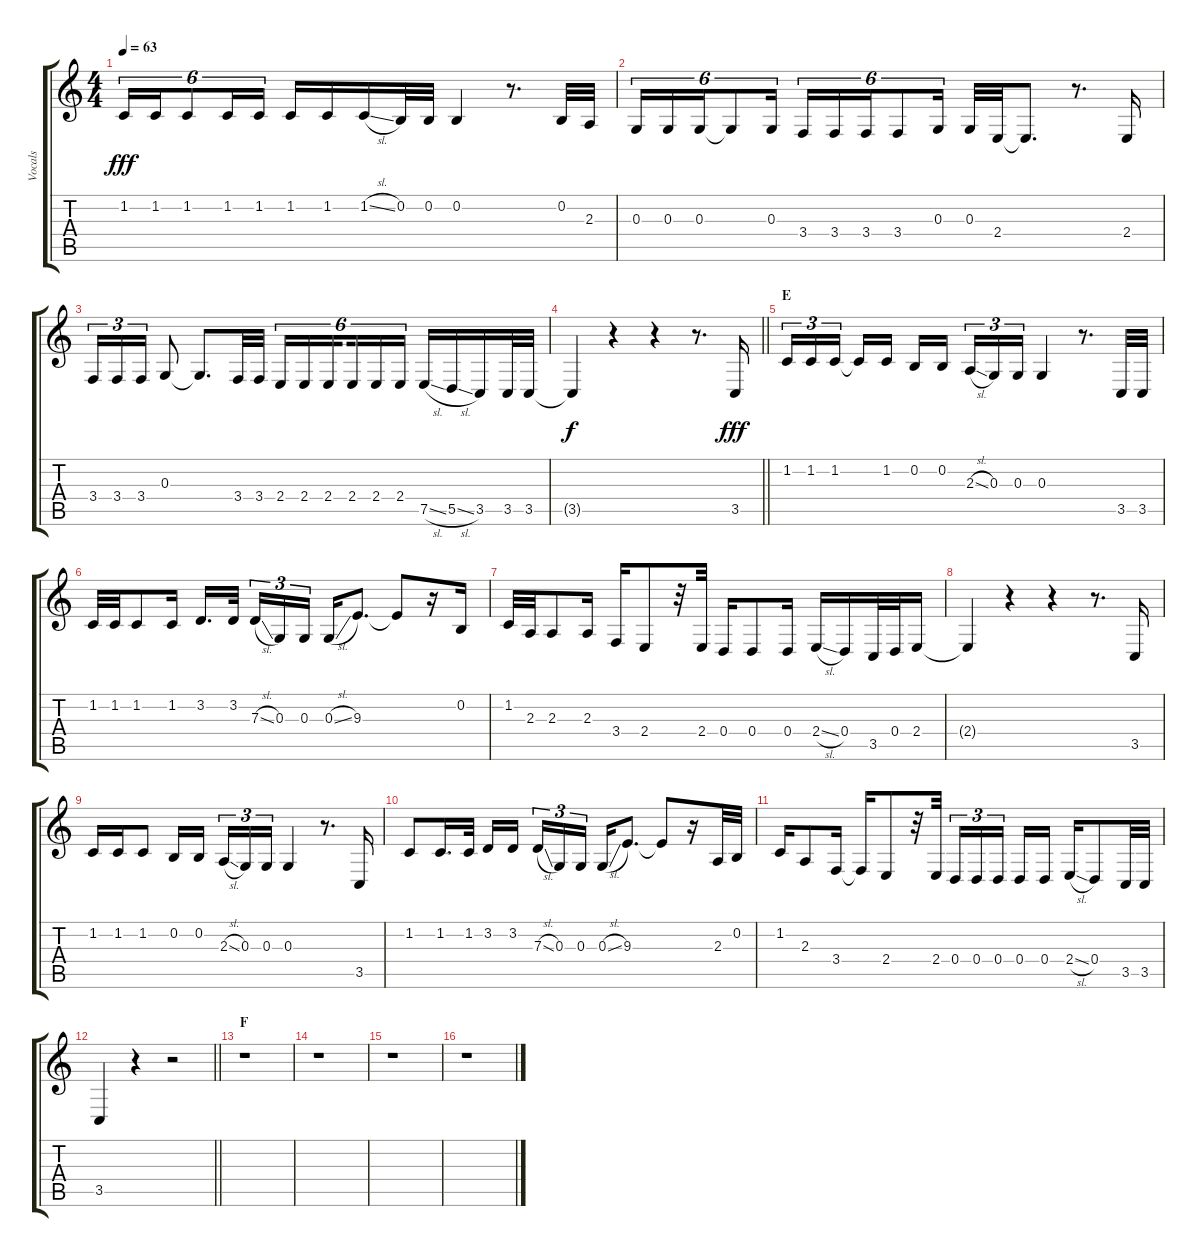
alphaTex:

\track ("Vocals" "Vocals") {instrument voiceoohs}
\staff {score tabs}
\tuning (E4 B3 G3 D3 A2 E2) {hide}
\ts (4 4)
\tempo 63
\clef g2
\ks c
1.2.16{tu (6 4) dy fff} 1.2.16{tu (6 4)} 1.2.8{tu (6 4)} 1.2.16{tu (6 4)} 1.2.16{tu (6 4)} 1.2.16 1.2.16 1.2{sl}.16 0.2.32 0.2.32 0.2.4 r.8{d} 0.2.32 2.3.32 |
0.3.16{tu (6 4)} 0.3.16{tu (6 4)} 0.3.16{tu (6 4)} 0.3{t}.8{tu (6 4)} 0.3.16{tu (6 4)} 3.4.16{tu (6 4)} 3.4.16{tu (6 4)} 3.4.16{tu (6 4)} 3.4.8{tu (6 4)} 0.3.16{tu (6 4)} 0.3.32 2.4.32 2.4{t}.8{d} r.8{d} 2.4.16 |
3.4.16{tu (3 2)} 3.4.16{tu (3 2)} 3.4.16{tu (3 2)} 0.3.8 0.3{t}.8{d} 3.4.32 3.4.32 2.4.16{tu (6 4)} 2.4.16{tu (6 4)} 2.4.16{tu (6 4) beam splitsecondary} 2.4.16{tu (6 4)} 2.4.16{tu (6 4)} 2.4.16{tu (6 4)} 7.5{sl}.16 5.5{sl}.16 3.5.16 3.5.32 3.5.32 |
\barLineRight lightlight
3.5{t}.4{dy f} r.4 r.4 r.8{d} 3.5.16{dy fff} |
\section ("" "E")
1.2.16{tu (3 2)} 1.2.16{tu (3 2)} 1.2.16{tu (3 2) beam splitsecondary} 1.2{t}.16 1.2.16 0.2.16 0.2.16{beam splitsecondary} 2.3{sl}.16{tu (3 2)} 0.3.16{tu (3 2)} 0.3.16{tu (3 2)} 0.3.4 r.8{d} 3.5.32 3.5.32 |
1.2.32 1.2.32 1.2.8 1.2.16 3.2.16{d} 3.2.32{beam splitsecondary} 7.3{sl}.16{tu (3 2)} 0.3.16{tu (3 2)} 0.3.16{tu (3 2)} 0.3{sl}.16 9.3.8{d} 9.3{t}.8 r.16 0.2.16 |
1.2.32 2.3.32 2.3.8 2.3.16 3.4.16 2.4.8 r.32 2.4.32 0.4.16 0.4.8 0.4.16 2.4{sl}.16 0.4.16 3.5.32 0.4.32 2.4.16 |
2.4{t}.4 r.4 r.4 r.8{d} 3.5.16 |
1.2.16 1.2.16 1.2.8 0.2.16 0.2.16{beam splitsecondary} 2.3{sl}.16{tu (3 2)} 0.3.16{tu (3 2)} 0.3.16{tu (3 2)} 0.3.4 r.8{d} 3.5.16 |
1.2.8 1.2.16{d} 1.2.32 3.2.16 3.2.16{beam splitsecondary} 7.3{sl}.16{tu (3 2)} 0.3.16{tu (3 2)} 0.3.16{tu (3 2)} 0.3{sl}.16 9.3.8{d} 9.3{t}.8 r.16 2.3.32 0.2.32 |
1.2.16 2.3.8 3.4.16 3.4{t}.16 2.4.8 r.32 2.4.32 0.4.16{tu (3 2)} 0.4.16{tu (3 2)} 0.4.16{tu (3 2) beam splitsecondary} 0.4.16 0.4.16 2.4{sl}.16 0.4.8 3.5.32 3.5.32 |
\barLineRight lightlight
3.5.4 r.4 r.2 |
\section ("" "F")
r.1 |
r.1 |
r.1 |
r.1
